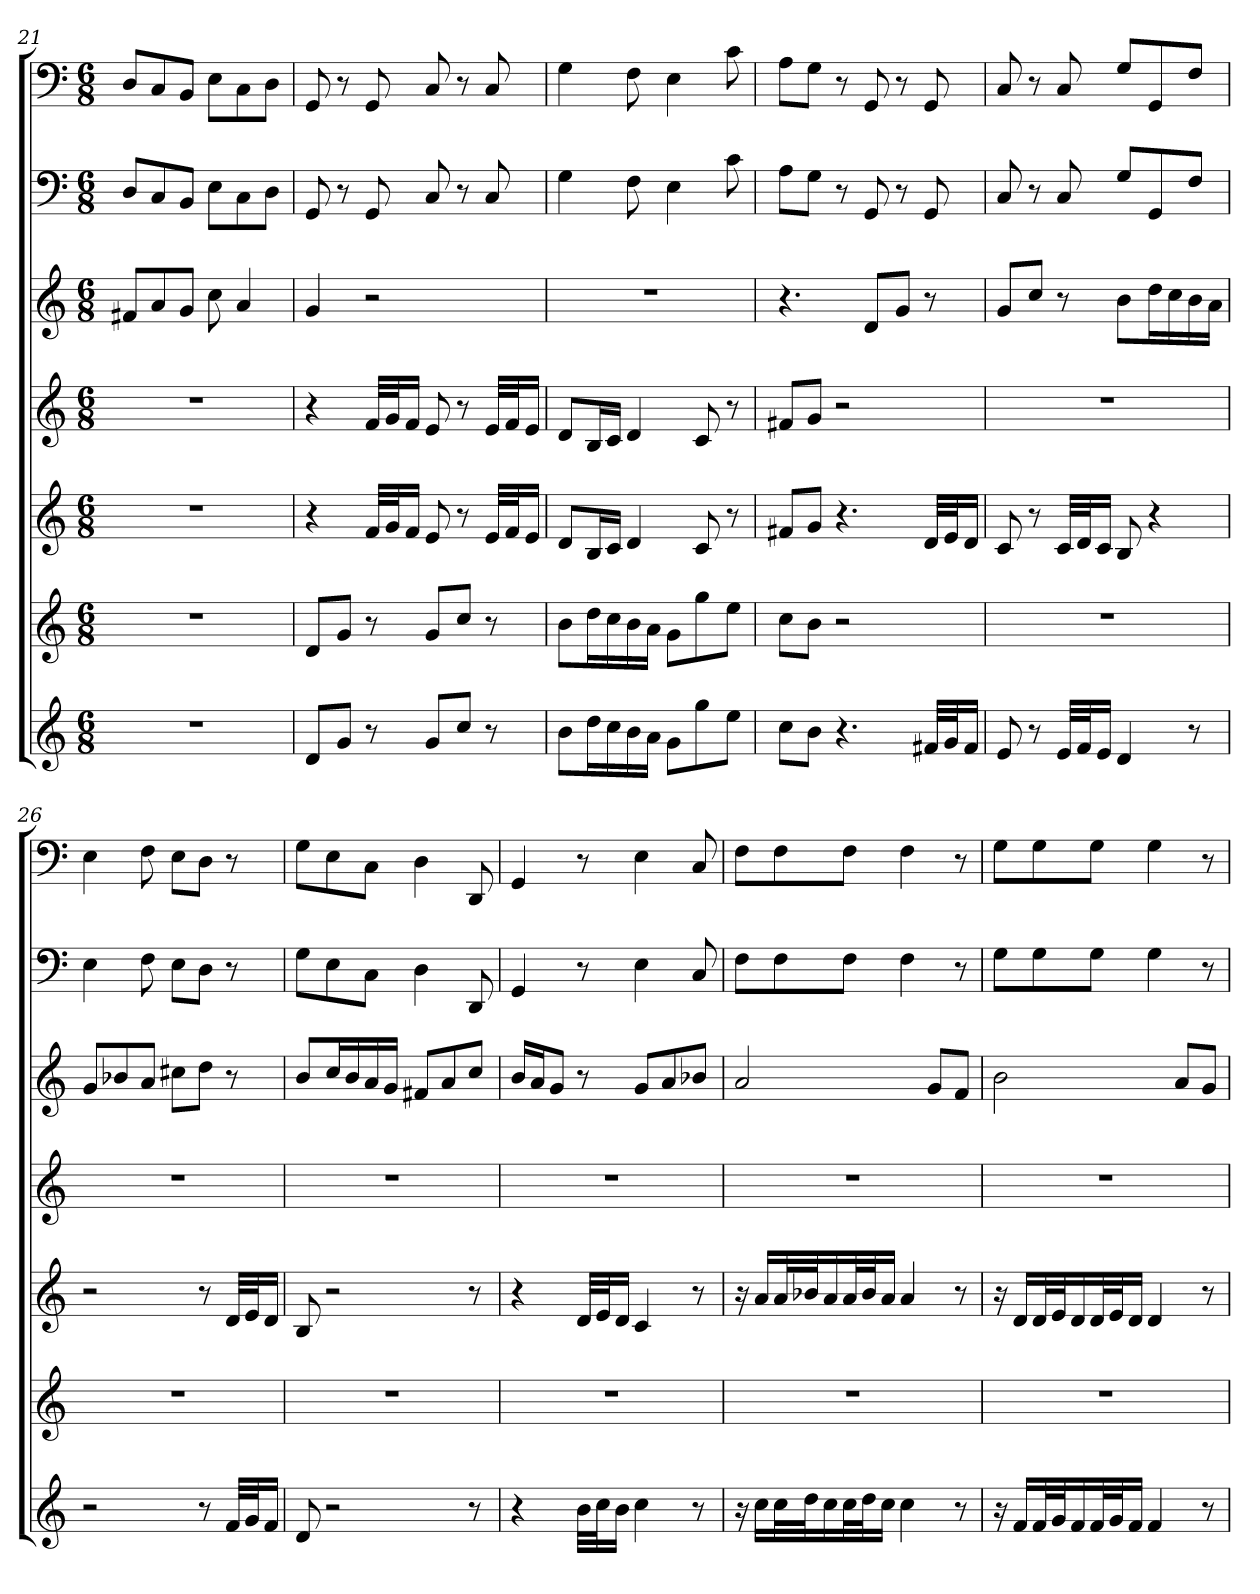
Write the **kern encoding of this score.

**kern	**kern	**kern	**kern	**kern	**kern	**kern
*part7	*part6	*part5	*part4	*part3	*part2	*part1
*staff7	*staff6	*staff5	*staff4	*staff3	*staff2	*staff1
*k[]	*k[]	*k[]	*k[]	*k[]	*k[]	*k[]
*C:	*C:	*C:	*C:	*C:	*C:	*C:
*M6/8	*M6/8	*M6/8	*M6/8	*M6/8	*M6/8	*M6/8
=21	=21	=21	=21	=21	=21	=21
2.r	2.r	2.r	2.r	8f#XL	8DL	8DL
.	.	.	.	8a	8C	8C
.	.	.	.	8gJ	8BBJ	8BBJ
.	.	.	.	8cc	8EL	8EL
.	.	.	.	4a	8C	8C
.	.	.	.	.	8DJ	8DJ
=22	=22	=22	=22	=22	=22	=22
8dL	8dL	4r	4r	4g	8GG	8GG
8gJ	8gJ	.	.	.	8r	8r
8r	8r	32fLLL	32fLLL	2r	8GG	8GG
.	.	32gJ	32gJ	.	.	.
.	.	16fJJ	16fJJ	.	.	.
8gL	8gL	8e	8e	.	8C	8C
8ccJ	8ccJ	8r	8r	.	8r	8r
8r	8r	32eLLL	32eLLL	.	8C	8C
.	.	32fJ	32fJ	.	.	.
.	.	16eJJ	16eJJ	.	.	.
=23	=23	=23	=23	=23	=23	=23
8bL	8bL	8dL	8dL	2.r	4G	4G
16ddL	16ddL	16BL	16BL	.	.	.
16cc	16cc	16cJJ	16cJJ	.	.	.
16b	16b	4d	4d	.	8F	8F
16aJJ	16aJJ	.	.	.	.	.
8gL	8gL	.	.	.	4E	4E
8gg	8gg	8c	8c	.	.	.
8eeJ	8eeJ	8r	8r	.	8c	8c
=24	=24	=24	=24	=24	=24	=24
8ccL	8ccL	8f#XL	8f#XL	4.r	8AL	8AL
8bJ	8bJ	8gJ	8gJ	.	8GJ	8GJ
4.r	2r	4.r	2r	.	8r	8r
.	.	.	.	8dL	8GG	8GG
.	.	.	.	8gJ	8r	8r
32f#XLLL	.	32dLLL	.	8r	8GG	8GG
32gJ	.	32eJ	.	.	.	.
16f#JJ	.	16dJJ	.	.	.	.
=25	=25	=25	=25	=25	=25	=25
8e	2.r	8c	2.r	8gL	8C	8C
8r	.	8r	.	8ccJ	8r	8r
32eLLL	.	32cLLL	.	8r	8C	8C
32fJ	.	32dJ	.	.	.	.
16eJJ	.	16cJJ	.	.	.	.
4d	.	8B	.	8bL	8GL	8GL
.	.	4r	.	16ddL	8GG	8GG
.	.	.	.	16cc	.	.
8r	.	.	.	16b	8FJ	8FJ
.	.	.	.	16aJJ	.	.
=26	=26	=26	=26	=26	=26	=26
2r	2.r	2r	2.r	8gL	4E	4E
.	.	.	.	8b-X	.	.
.	.	.	.	8aJ	8F	8F
.	.	.	.	8cc#XL	8EL	8EL
8r	.	8r	.	8ddJ	8DJ	8DJ
32fLLL	.	32dLLL	.	8r	8r	8r
32gJ	.	32eJ	.	.	.	.
16fJJ	.	16dJJ	.	.	.	.
=27	=27	=27	=27	=27	=27	=27
8d	2.r	8B	2.r	8bL	8GL	8GL
2r	.	2r	.	16ccL	8E	8E
.	.	.	.	16b	.	.
.	.	.	.	16a	8CJ	8CJ
.	.	.	.	16gJJ	.	.
.	.	.	.	8f#XL	4D	4D
.	.	.	.	8a	.	.
8r	.	8r	.	8ccJ	8DD	8DD
=28	=28	=28	=28	=28	=28	=28
4r	2.r	4r	2.r	16bLL	4GG	4GG
.	.	.	.	16aJ	.	.
.	.	.	.	8gJ	.	.
32bLLL	.	32dLLL	.	8r	8r	8r
32ccJ	.	32eJ	.	.	.	.
16bJJ	.	16dJJ	.	.	.	.
4cc	.	4c	.	8gL	4E	4E
.	.	.	.	8a	.	.
8r	.	8r	.	8b-XJ	8C	8C
=29	=29	=29	=29	=29	=29	=29
16r	2.r	16r	2.r	2a	8FL	8FL
16ccLL	.	16aLL	.	.	.	.
32ccL	.	32aL	.	.	8F	8F
32ddJ	.	32b-XJ	.	.	.	.
16cc	.	16a	.	.	.	.
32ccL	.	32aL	.	.	8FJ	8FJ
32ddJ	.	32b-J	.	.	.	.
16ccJJ	.	16aJJ	.	.	.	.
4cc	.	4a	.	.	4F	4F
.	.	.	.	8gL	.	.
8r	.	8r	.	8fJ	8r	8r
=30	=30	=30	=30	=30	=30	=30
16r	2.r	16r	2.r	2b	8GL	8GL
16fLL	.	16dLL	.	.	.	.
32fL	.	32dL	.	.	8G	8G
32gJ	.	32eJ	.	.	.	.
16f	.	16d	.	.	.	.
32fL	.	32dL	.	.	8GJ	8GJ
32gJ	.	32eJ	.	.	.	.
16fJJ	.	16dJJ	.	.	.	.
4f	.	4d	.	.	4G	4G
.	.	.	.	8aL	.	.
8r	.	8r	.	8gJ	8r	8r
=	=	=	=	=	=	=
*-	*-	*-	*-	*-	*-	*-
